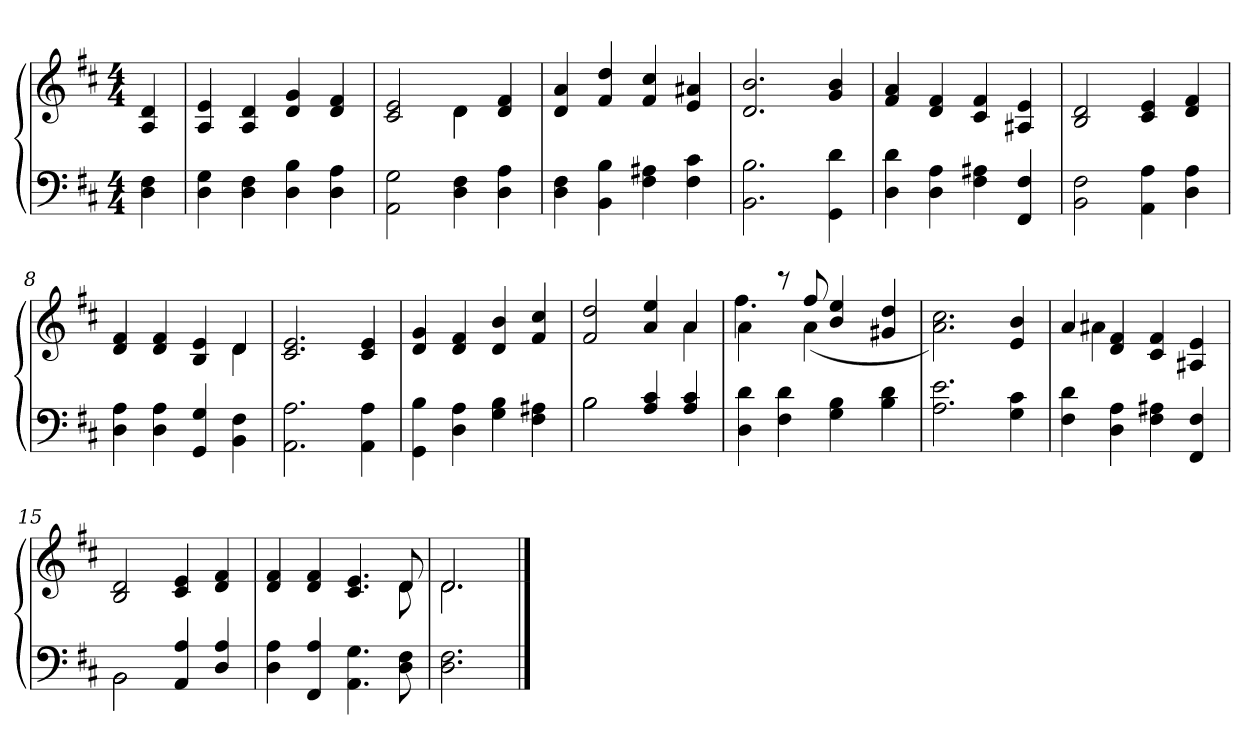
**kern	**kern
*part2	*part1
*staff2	*staff1
*clefF4	*clefG2
*k[f#c#]	*k[f#c#]
*D:	*D:
*M4/4	*M4/4
=1	=1
4D\ 4F#\	4A/ 4d/
=2	=2
4D\ 4G\	4A/ 4e/
4D\ 4F#\	4A/ 4d/
4D\ 4B\	4d/ 4g/
4D\ 4A\	4d/ 4f#/
=3	=3
*	*^
2AA\ 2G\	2c#/ 2e/	2ryy
4D\ 4F#\	4d\	4d\
4D\ 4A\	4d/ 4f#/	4ryy
*	*v	*v
=4	=4
4D\ 4F#\	4d/ 4a/
4BB\ 4B\	4f#/ 4dd/
4F#\ 4A#X\	4f#/ 4cc#/
4F#\ 4c#\	4e/ 4a#X/
=5	=5
2.BB\ 2.B\	2.d/ 2.b/
4GG\ 4d\	4g/ 4b/
=6	=6
4D\ 4d\	4f#/ 4a/
4D\ 4A\	4d/ 4f#/
4F#\ 4A#X\	4c#/ 4f#/
4FF#/ 4F#/	4A#X/ 4e/
=7	=7
2BB\ 2F#\	2B/ 2d/
4AA\ 4A\	4c#/ 4e/
4D\ 4A\	4d/ 4f#/
!!LO:LB:g=z
=8	=8
*	*^
4D\ 4A\	4d/ 4f#/	2.ryy
4D\ 4A\	4d/ 4f#/	.
4GG/ 4G/	4B/ 4e/	.
4BB\ 4F#\	4d/	4d\
*	*v	*v
=9	=9
2.AA\ 2.A\	2.c#/ 2.e/
4AA\ 4A\	4c#/ 4e/
=10	=10
4GG\ 4B\	4d/ 4g/
4D\ 4A\	4d/ 4f#/
4G\ 4B\	4d/ 4b/
4F#\ 4A#X\	4f#/ 4cc#/
=11	=11
*^	*^
2B\	2B\	2f#/ 2dd/	2.ryy
4A/ 4c#/	2ryy	4a/ 4ee/	.
4A/ 4c#/	.	4a/	4a\
*v	*v	*	*
=12	=12	=12
4D\ 4d\	4a\	4.ff#\
4F#\ 4d\	8r	.
.	8ff#/	(<4a\
4G\ 4B\	4b/ 4ee/	.
.	.	4.ryy
4B\ 4d\	4g#X/ 4dd/	.
*	*v	*v
=13	=13
2.A\ 2.e\	2.a\ 2.cc#\)
4G\ 4c#\	4e/ 4b/
!!LO:LB:g=z
=14	=14
*	*^
4F#\ 4d\	4a/	4a#X\
4D\ 4A\	4d/ 4f#/	2.ryy
4F#\ 4A#X\	4c#/ 4f#/	.
4FF#/ 4F#/	4A#X/ 4e/	.
*	*v	*v
=15	=15
*^	*
2BB\	2BB\	2B/ 2d/
4AA/ 4A/	2ryy	4c#/ 4e/
4D/ 4A/	.	4d/ 4f#/
*v	*v	*
=16	=16
*	*^
4D\ 4A\	4d/ 4f#/	2..ryy
4FF#/ 4A/	4d/ 4f#/	.
4.AA\ 4.G\	4.c#/ 4.e/	.
8D\ 8F#\	8d/	8d\
=17	=17	=17
2.D\ 2.F#\	2.d/	2.d\
*	*v	*v
==	==
*-	*-
